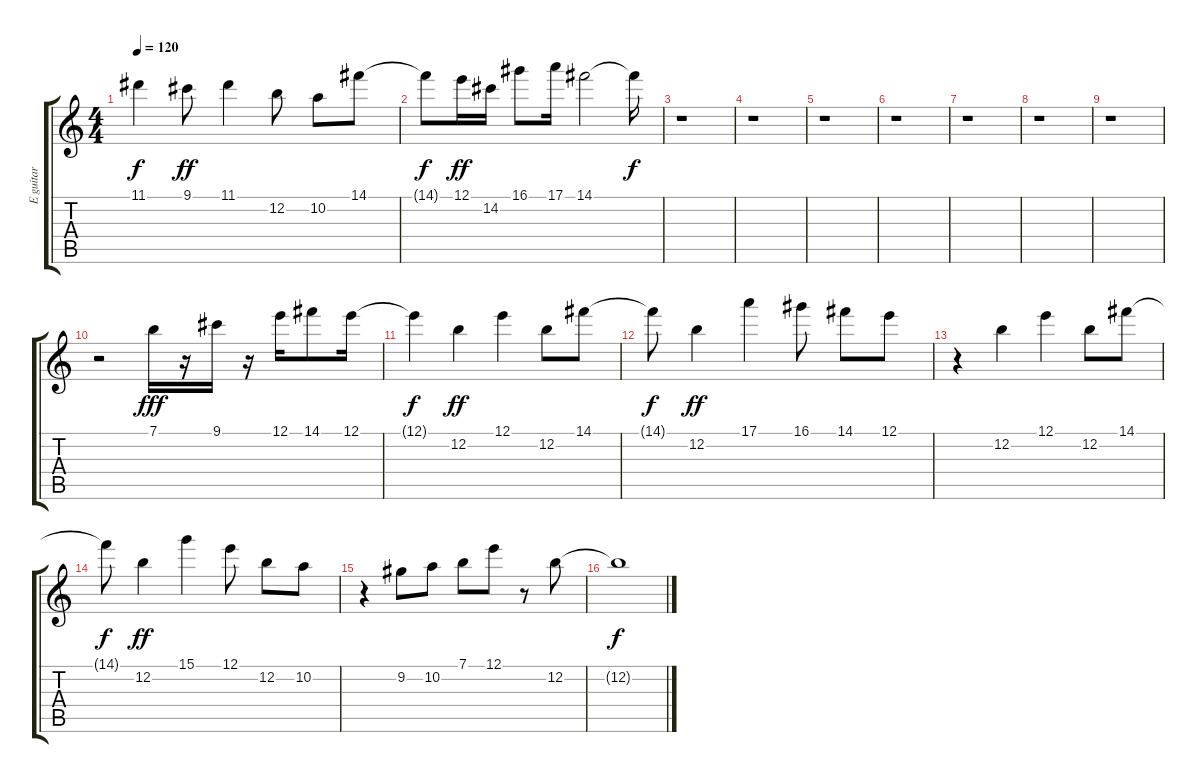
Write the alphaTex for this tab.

\track ("E guitar" "E guitar") {instrument overdrivenguitar}
\staff {score tabs}
\tuning (E4 B3 G3 D3 A2 E2) {hide}
\ts (4 4)
\tempo 120
\clef g2
\ks c
11.1{t}.4{dy f} 9.1.8{dy ff} 11.1.4 12.2.8 10.2.8 14.1.8 |
14.1{t}.8{dy f} 12.1.16{dy ff} 14.2.16 16.1.8 17.1.16 14.1.2 14.1{t}.16{dy f} |
r.1 |
r.1 |
r.1 |
r.1 |
r.1 |
r.1 |
r.1 |
r.2 7.1.16{dy fff} r.16 9.1.16 r.16 12.1.16 14.1.8 12.1.16 |
12.1{t}.4{dy f} 12.2.4{dy ff} 12.1.4 12.2.8 14.1.8 |
14.1{t}.8{dy f} 12.2.4{dy ff} 17.1.4 16.1.8 14.1.8 12.1.8 |
r.4 12.2.4 12.1.4 12.2.8 14.1.8 |
14.1{t}.8{dy f} 12.2.4{dy ff} 15.1.4 12.1.8 12.2.8 10.2.8 |
r.4 9.2.8 10.2.8 7.1.8 12.1.8 r.8 12.2.8 |
12.2{t}.1{dy f}
